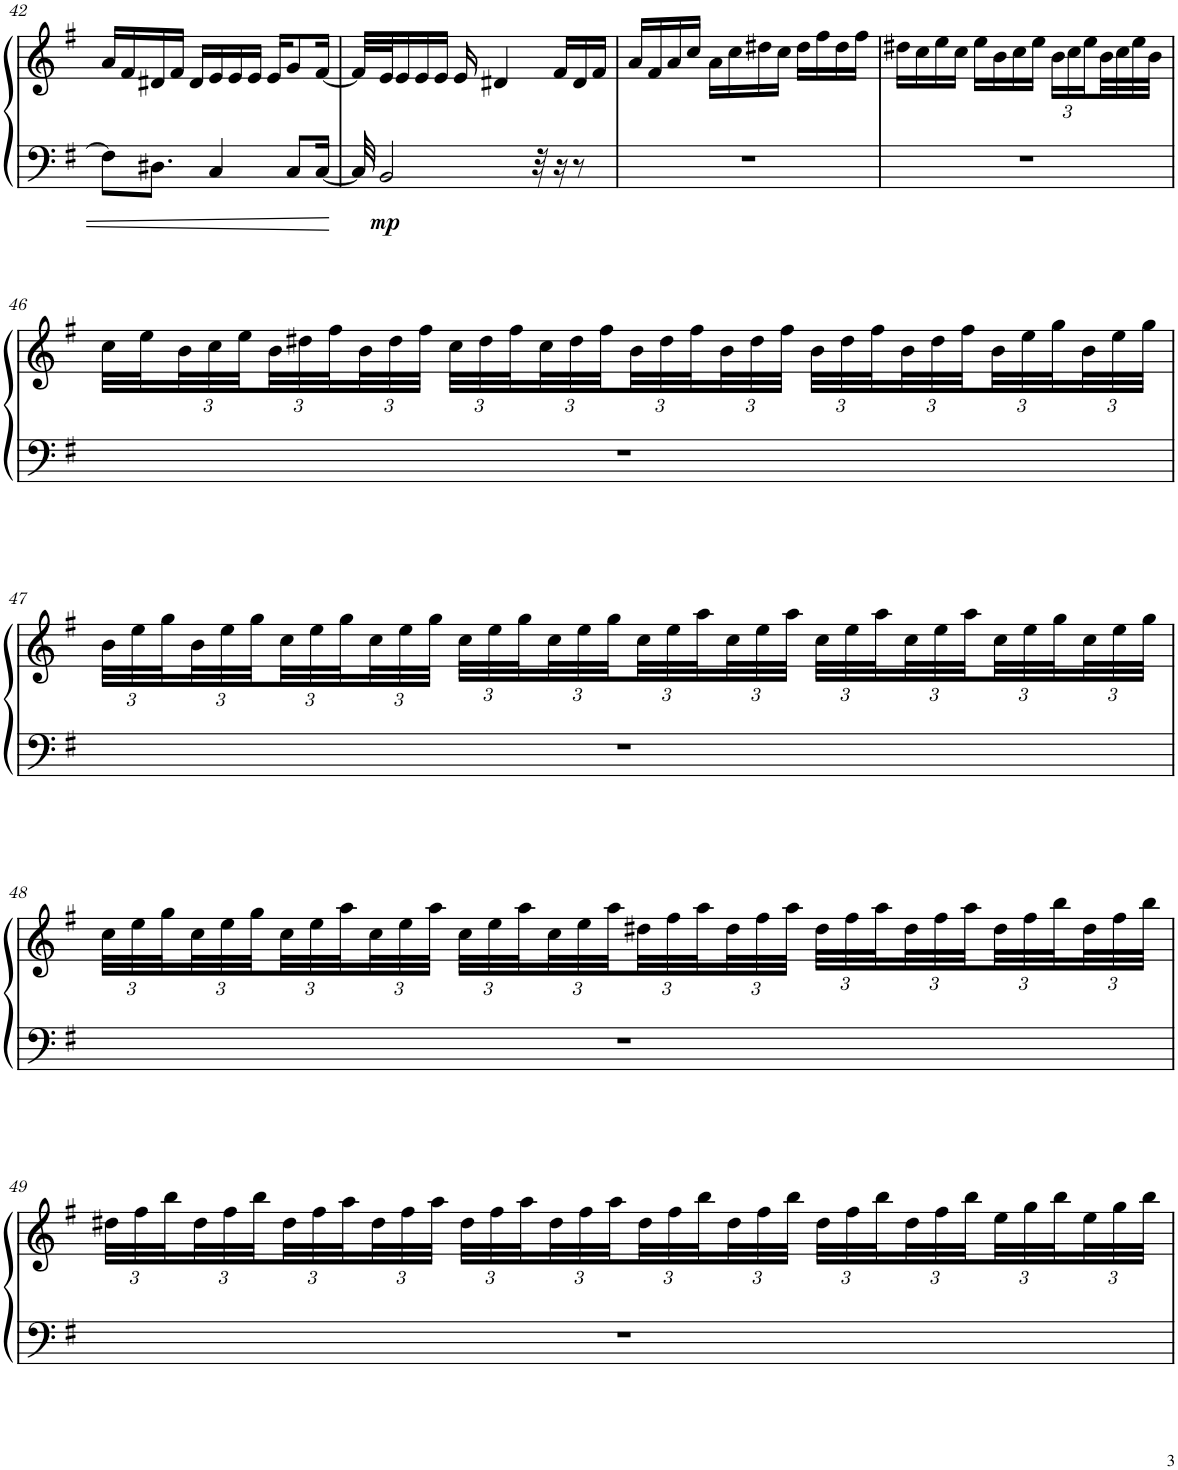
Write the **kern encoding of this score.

**kern	**kern	**dynam
*part1	*part1	*part1
*staff2	*staff1	*staff1/2
*I"Piano	*	*
*I'Pno.	*	*
!!LO:PB:g=z
*clefF4	*clefG2	*
*k[f#]	*k[f#]	*
*M3/4	*M3/4	*
=42	=42	=42
8F#\L]	16a/LL	.
.	16f#/	.
8.D#X\J	16d#X/	.
.	16f#/JJ	.
.	16d#/LL	.
4C/	16e/	.
.	16e/	.
.	16e/JJ	.
.	16e/KL	.
8C/L	8g/	.
[16C/Jk	[16f#/Jk	.
=43	=43	=43
32C/]	32f#/LLL]	.
!	!	!LO:DY:b=2
2BB/	32e/J	mp
.	16e/	.
.	16e/	.
.	16e/JJ	.
.	16e/	.
.	4d#X/	.
32r	.	.
16r	16f#/LL	.
8r	16d#/	.
.	16f#/JJ	.
=44	=44	=44
2.r	16a/LL	.
.	16f#/	.
.	16a/	.
.	16cc/JJ	.
.	16a\LL	.
.	16cc\	.
.	16dd#X\	.
.	16cc\JJ	.
.	16dd#\LL	.
.	16ff#\	.
.	16dd#\	.
.	16ff#\JJ	.
=45	=45	=45
2.r	16dd#X\LL	.
.	16cc\	.
.	16ee\	.
.	16cc\JJ	.
.	16ee\LL	.
.	16b\	.
.	16cc\	.
.	16ee\JJ	.
*	*Xbrackettup	*
.	24b\LL	.
.	24cc\	.
.	24ee\	.
.	32b\L	.
.	32cc\	.
.	32ee\	.
.	32b\JJJ	.
!!LO:LB:g=z
=46	=46	=46
2.r	32cc\LLL	.
.	32ee\	.
.	48b\	.
.	48cc\	.
.	48ee\	.
.	48b\	.
.	48dd#X\	.
.	48ff#\	.
.	48b\	.
.	48dd#\	.
.	48ff#\JJJ	.
.	48cc\LLL	.
.	48dd#\	.
.	48ff#\	.
.	48cc\	.
.	48dd#\	.
.	48ff#\	.
.	48b\	.
.	48dd#\	.
.	48ff#\	.
.	48b\	.
.	48dd#\	.
.	48ff#\JJJ	.
.	48b\LLL	.
.	48dd#\	.
.	48ff#\	.
.	48b\	.
.	48dd#\	.
.	48ff#\	.
.	48b\	.
.	48ee\	.
.	48gg\	.
.	48b\	.
.	48ee\	.
.	48gg\JJJ	.
!!LO:LB:g=z
=47	=47	=47
2.r	48b\LLL	.
.	48ee\	.
.	48gg\	.
.	48b\	.
.	48ee\	.
.	48gg\	.
.	48cc\	.
.	48ee\	.
.	48gg\	.
.	48cc\	.
.	48ee\	.
.	48gg\JJJ	.
.	48cc\LLL	.
.	48ee\	.
.	48gg\	.
.	48cc\	.
.	48ee\	.
.	48gg\	.
.	48cc\	.
.	48ee\	.
.	48aa\	.
.	48cc\	.
.	48ee\	.
.	48aa\JJJ	.
.	48cc\LLL	.
.	48ee\	.
.	48aa\	.
.	48cc\	.
.	48ee\	.
.	48aa\	.
.	48cc\	.
.	48ee\	.
.	48gg\	.
.	48cc\	.
.	48ee\	.
.	48gg\JJJ	.
!!LO:LB:g=z
=48	=48	=48
2.r	48cc\LLL	.
.	48ee\	.
.	48gg\	.
.	48cc\	.
.	48ee\	.
.	48gg\	.
.	48cc\	.
.	48ee\	.
.	48aa\	.
.	48cc\	.
.	48ee\	.
.	48aa\JJJ	.
.	48cc\LLL	.
.	48ee\	.
.	48aa\	.
.	48cc\	.
.	48ee\	.
.	48aa\	.
.	48dd#X\	.
.	48ff#\	.
.	48aa\	.
.	48dd#\	.
.	48ff#\	.
.	48aa\JJJ	.
.	48dd#\LLL	.
.	48ff#\	.
.	48aa\	.
.	48dd#\	.
.	48ff#\	.
.	48aa\	.
.	48dd#\	.
.	48ff#\	.
.	48bb\	.
.	48dd#\	.
.	48ff#\	.
.	48bb\JJJ	.
!!LO:LB:g=z
=49	=49	=49
2.r	48dd#X\LLL	.
.	48ff#\	.
.	48bb\	.
.	48dd#\	.
.	48ff#\	.
.	48bb\	.
.	48dd#\	.
.	48ff#\	.
.	48aa\	.
.	48dd#\	.
.	48ff#\	.
.	48aa\JJJ	.
.	48dd#\LLL	.
.	48ff#\	.
.	48aa\	.
.	48dd#\	.
.	48ff#\	.
.	48aa\	.
.	48dd#\	.
.	48ff#\	.
.	48bb\	.
.	48dd#\	.
.	48ff#\	.
.	48bb\JJJ	.
.	48dd#\LLL	.
.	48ff#\	.
.	48bb\	.
.	48dd#\	.
.	48ff#\	.
.	48bb\	.
.	48ee\	.
.	48gg\	.
.	48bb\	.
.	48ee\	.
.	48gg\	.
.	48bb\JJJ	.
=	=	=
*-	*-	*-
